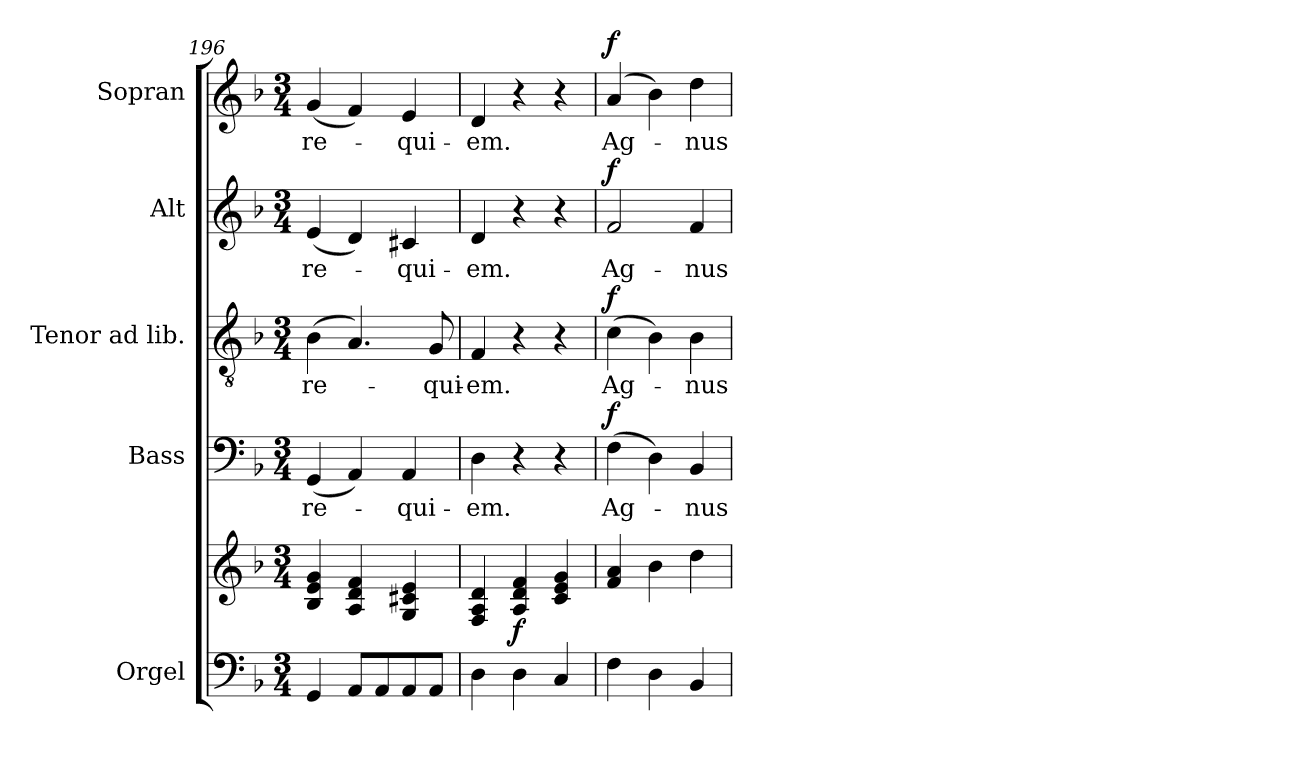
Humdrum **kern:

**kern	**kern	**dynam	**kern	**text	**dynam	**kern	**text	**dynam	**kern	**text	**dynam	**kern	**text	**dynam
*part5	*part5	*part5	*part4	*part4	*part4	*part3	*part3	*part3	*part2	*part2	*part2	*part1	*part1	*part1
*staff6	*staff5	*staff5/6	*staff4	*staff4	*staff4	*staff3	*staff3	*staff3	*staff2	*staff2	*staff2	*staff1	*staff1	*staff1
*I"Orgel	*	*	*I"Bass	*	*	*I"Tenor ad lib.	*	*	*I"Alt	*	*	*I"Sopran	*	*
*I'Org.	*	*	*I'B	*	*	*I'T	*	*	*I'A	*	*	*I'S	*	*
*clefF4	*clefG2	*	*clefF4	*	*	*clefGv2	*	*	*clefG2	*	*	*clefG2	*	*
*k[b-]	*k[b-]	*	*k[b-]	*	*	*k[b-]	*	*	*k[b-]	*	*	*k[b-]	*	*
*F:	*F:	*	*F:	*	*	*F:	*	*	*F:	*	*	*F:	*	*
*M3/4	*M3/4	*	*M3/4	*	*	*M3/4	*	*	*M3/4	*	*	*M3/4	*	*
=196	=196	=196	=196	=196	=196	=196	=196	=196	=196	=196	=196	=196	=196	=196
!	!	!	!	!LO:LY:b	!	!	!LO:LY:b	!	!	!LO:LY:b	!	!	!LO:LY:b	!
4GG/	4B-/ 4e/ 4g/	.	(<4GG/	re-	.	(>4B-\	re-	.	(<4e/	re-	.	(<4g/	re-	.
8AA/L	4A/ 4d/ 4f/	.	4AA/)	.	.	4.A/)	.	.	4d/)	.	.	4f/)	.	.
8AA/	.	.	.	.	.	.	.	.	.	.	.	.	.	.
!	!	!	!	!LO:LY:b	!	!	!	!	!	!LO:LY:b	!	!	!LO:LY:b	!
8AA/	4G/ 4c#X/ 4e/	.	4AA/	-qui-	.	.	.	.	4c#X/	-qui-	.	4e/	-qui-	.
!	!	!	!	!	!	!	!LO:LY:b	!	!	!	!	!	!	!
8AA/J	.	.	.	.	.	8G/	-qui-	.	.	.	.	.	.	.
=197	=197	=197	=197	=197	=197	=197	=197	=197	=197	=197	=197	=197	=197	=197
!	!	!	!	!LO:LY:b	!	!	!LO:LY:b	!	!	!LO:LY:b	!	!	!LO:LY:b	!
4D\	4F/ 4A/ 4d/	.	4D\	-em.	.	4F/	-em.	.	4d/	-em.	.	4d/	-em.	.
!	!	!LO:DY:b	!	!	!	!	!	!	!	!	!	!	!	!
4D\	4A/ 4d/ 4f/	f	4r	.	.	4r	.	.	4r	.	.	4r	.	.
4C/	4c/ 4e/ 4g/	.	4r	.	.	4r	.	.	4r	.	.	4r	.	.
=198	=198	=198	=198	=198	=198	=198	=198	=198	=198	=198	=198	=198	=198	=198
!	!	!	!	!LO:LY:b	!LO:DY:a	!	!LO:LY:b	!LO:DY:a	!	!LO:LY:b	!LO:DY:a	!	!LO:LY:b	!LO:DY:a
4F\	4f/ 4a/	.	(>4F\	Ag-	f	(>4c\	Ag-	f	2f/	Ag-	f	(4a/	Ag-	f
4D\	4b-\	.	4D\)	.	.	4B-\)	.	.	.	.	.	4b-\)	.	.
!	!	!	!	!LO:LY:b	!	!	!LO:LY:b	!	!	!LO:LY:b	!	!	!LO:LY:b	!
4BB-/	4dd\	.	4BB-/	-nus	.	4B-\	-nus	.	4f/	-nus	.	4dd\	-nus	.
=	=	=	=	=	=	=	=	=	=	=	=	=	=	=
*-	*-	*-	*-	*-	*-	*-	*-	*-	*-	*-	*-	*-	*-	*-
